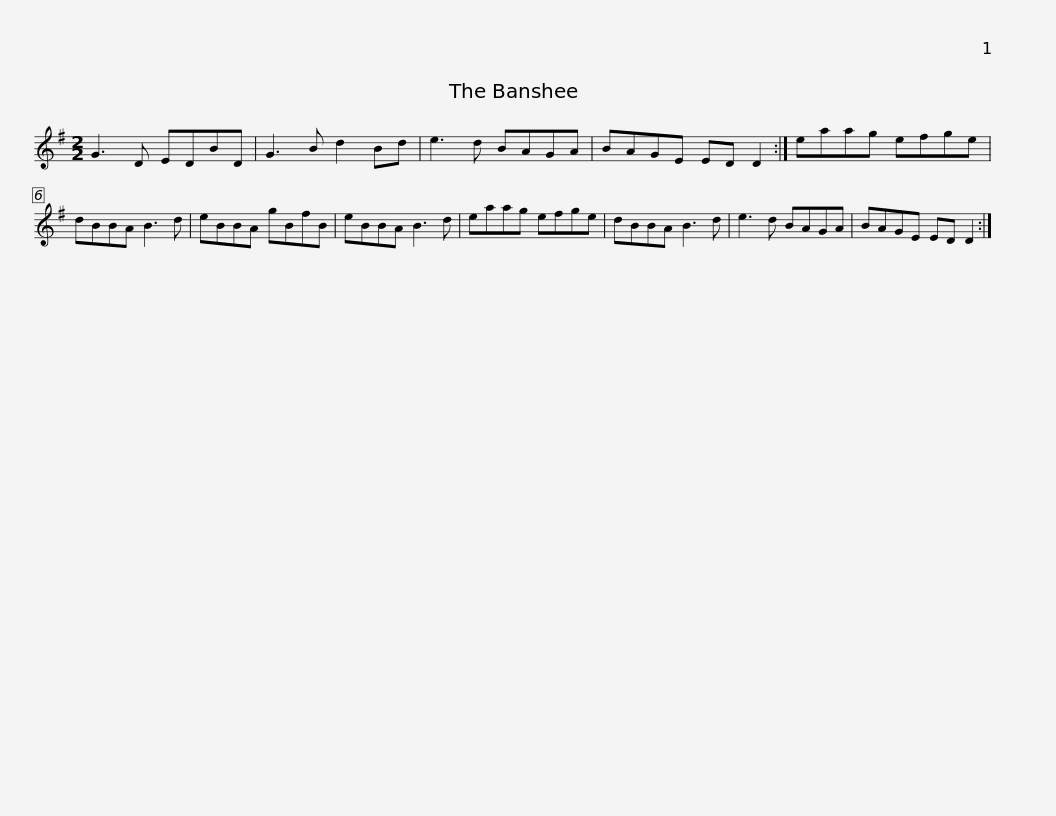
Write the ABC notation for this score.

X:1
L:1/8
M:2/2
I:linebreak $
K:G
V:1 treble
V:1
 G3 D EDBD | G3 B d2 Bd | e3 d BAGA | BAGE ED D2 :| eaag efge | %5
 dBBA B3 d |$ eBBA gBfB | eBBA B3 d | eaag efge | dBBA B3 d | %10
 e3 d BAGA | BAGE ED D2 :| %12
